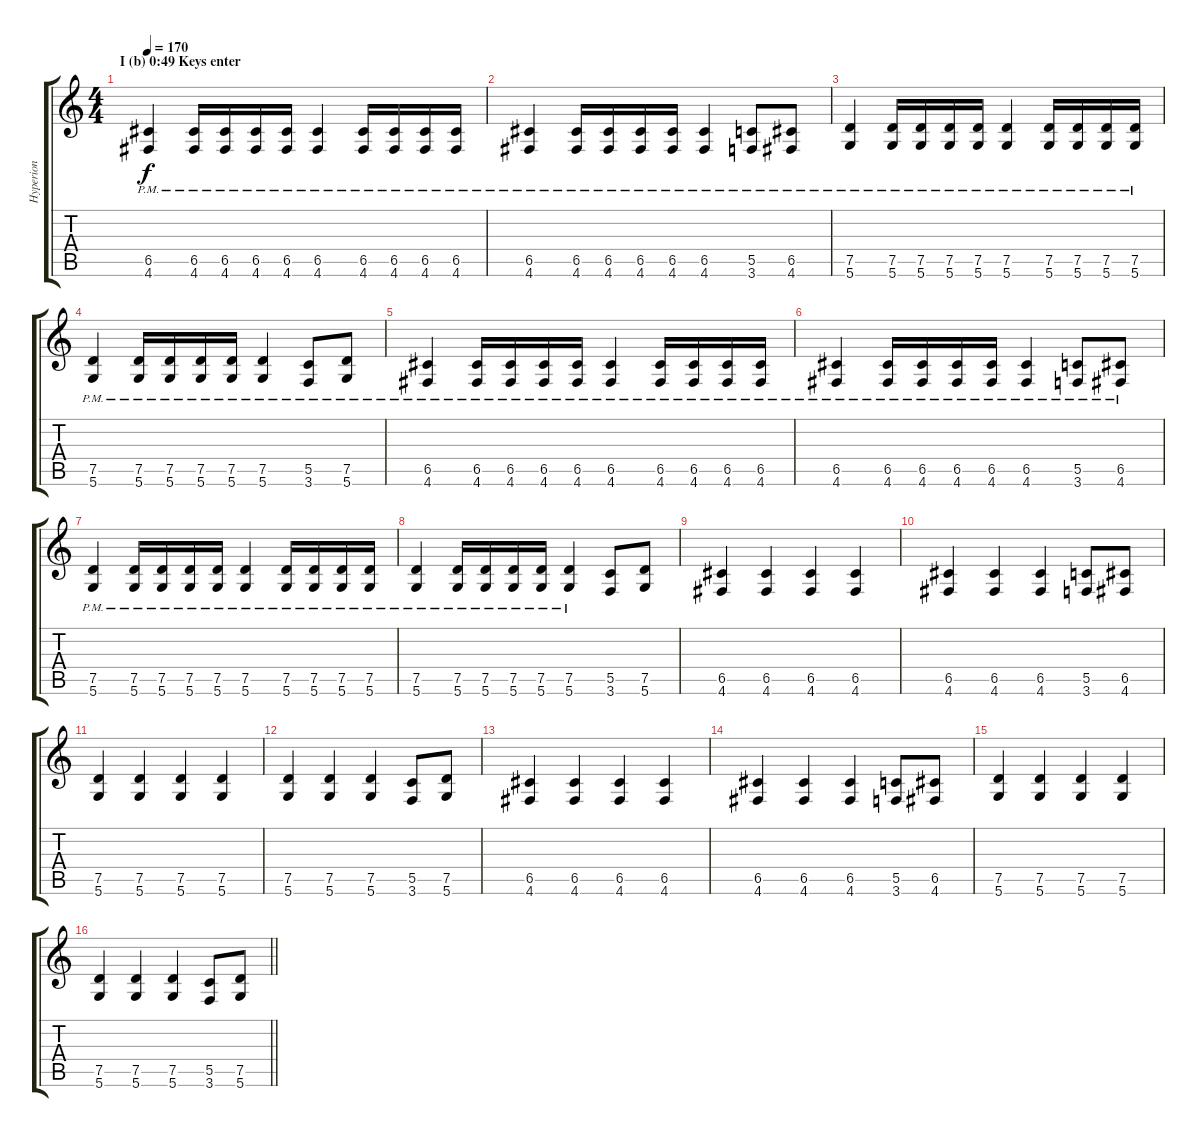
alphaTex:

\track ("Hyperion" "Hyperion") {instrument distortionguitar}
\staff {score tabs}
\tuning (D4 A3 F3 C3 G2 D2) {hide}
\ts (4 4)
\section ("" "I (b) 0:49 Keys enter")
\tempo 170
\clef g2
\ks c
(6.5{pm} 4.6{pm}).4{dy f} (6.5{pm} 4.6{pm}).16 (6.5{pm} 4.6{pm}).16 (6.5{pm} 4.6{pm}).16 (6.5{pm} 4.6{pm}).16 (6.5{pm} 4.6{pm}).4 (6.5{pm} 4.6{pm}).16 (6.5{pm} 4.6{pm}).16 (6.5{pm} 4.6{pm}).16 (6.5{pm} 4.6{pm}).16 |
(6.5{pm} 4.6{pm}).4 (6.5{pm} 4.6{pm}).16 (6.5{pm} 4.6{pm}).16 (6.5{pm} 4.6{pm}).16 (6.5{pm} 4.6{pm}).16 (6.5{pm} 4.6{pm}).4 (5.5{pm} 3.6{pm}).8 (6.5{pm} 4.6{pm}).8 |
(7.5{pm} 5.6{pm}).4 (7.5{pm} 5.6{pm}).16 (7.5{pm} 5.6{pm}).16 (7.5{pm} 5.6{pm}).16 (7.5{pm} 5.6{pm}).16 (7.5{pm} 5.6{pm}).4 (7.5{pm} 5.6{pm}).16 (7.5{pm} 5.6{pm}).16 (7.5{pm} 5.6{pm}).16 (7.5{pm} 5.6{pm}).16 |
(7.5{pm} 5.6{pm}).4 (7.5{pm} 5.6{pm}).16 (7.5{pm} 5.6{pm}).16 (7.5{pm} 5.6{pm}).16 (7.5{pm} 5.6{pm}).16 (7.5{pm} 5.6{pm}).4 (5.5{pm} 3.6{pm}).8 (7.5{pm} 5.6{pm}).8 |
(6.5{pm} 4.6{pm}).4 (6.5{pm} 4.6{pm}).16 (6.5{pm} 4.6{pm}).16 (6.5{pm} 4.6{pm}).16 (6.5{pm} 4.6{pm}).16 (6.5{pm} 4.6{pm}).4 (6.5{pm} 4.6{pm}).16 (6.5{pm} 4.6{pm}).16 (6.5{pm} 4.6{pm}).16 (6.5{pm} 4.6{pm}).16 |
(6.5{pm} 4.6{pm}).4 (6.5{pm} 4.6{pm}).16 (6.5{pm} 4.6{pm}).16 (6.5{pm} 4.6{pm}).16 (6.5{pm} 4.6{pm}).16 (6.5{pm} 4.6{pm}).4 (5.5{pm} 3.6{pm}).8 (6.5{pm} 4.6{pm}).8 |
(7.5{pm} 5.6{pm}).4 (7.5{pm} 5.6{pm}).16 (7.5{pm} 5.6{pm}).16 (7.5{pm} 5.6{pm}).16 (7.5{pm} 5.6{pm}).16 (7.5{pm} 5.6{pm}).4 (7.5{pm} 5.6{pm}).16 (7.5{pm} 5.6{pm}).16 (7.5{pm} 5.6{pm}).16 (7.5{pm} 5.6{pm}).16 |
(7.5{pm} 5.6{pm}).4 (7.5{pm} 5.6{pm}).16 (7.5{pm} 5.6{pm}).16 (7.5{pm} 5.6{pm}).16 (7.5{pm} 5.6{pm}).16 (7.5{pm} 5.6{pm}).4 (5.5 3.6).8 (7.5 5.6).8 |
(6.5 4.6).4 (6.5 4.6).4 (6.5 4.6).4 (6.5 4.6).4 |
(6.5 4.6).4 (6.5 4.6).4 (6.5 4.6).4 (5.5 3.6).8 (6.5 4.6).8 |
(7.5 5.6).4 (7.5 5.6).4 (7.5 5.6).4 (7.5 5.6).4 |
(7.5 5.6).4 (7.5 5.6).4 (7.5 5.6).4 (5.5 3.6).8 (7.5 5.6).8 |
(6.5 4.6).4 (6.5 4.6).4 (6.5 4.6).4 (6.5 4.6).4 |
(6.5 4.6).4 (6.5 4.6).4 (6.5 4.6).4 (5.5 3.6).8 (6.5 4.6).8 |
(7.5 5.6).4 (7.5 5.6).4 (7.5 5.6).4 (7.5 5.6).4 |
\barLineRight lightlight
(7.5 5.6).4 (7.5 5.6).4 (7.5 5.6).4 (5.5 3.6).8 (7.5 5.6).8
